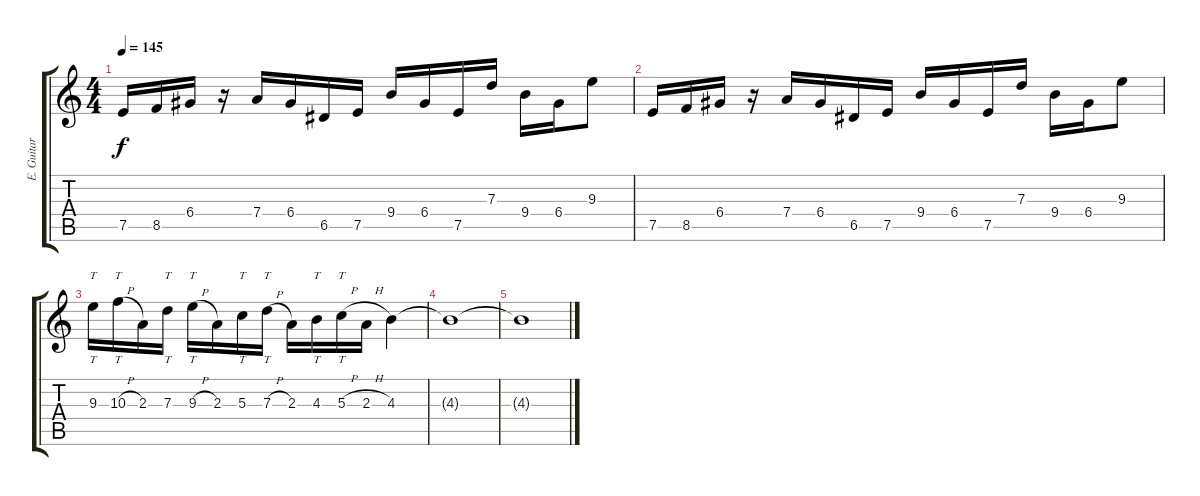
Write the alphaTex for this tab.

\track ("E. Guitar I" "E. Guitar ") {instrument overdrivenguitar}
\staff {score tabs}
\tuning (E4 B3 G3 D3 A2 E2) {hide}
\ts (4 4)
\tempo 145
\clef g2
\ks c
7.5.16{dy f} 8.5.16 6.4.16 r.16 7.4.16 6.4.16 6.5.16 7.5.16 9.4.16 6.4.16 7.5.16 7.3.16 9.4.16 6.4.16 9.3.8 |
7.5.16 8.5.16 6.4.16 r.16 7.4.16 6.4.16 6.5.16 7.5.16 9.4.16 6.4.16 7.5.16 7.3.16 9.4.16 6.4.16 9.3.8 |
9.3.16{tt} 10.3{h}.16{tt} 2.3.16 7.3.16{tt} 9.3{h}.16{tt} 2.3.16 5.3.16{tt} 7.3{h}.16{tt} 2.3.16 4.3.16{tt} 5.3{h}.16{tt} 2.3{h}.16 4.3.4 |
4.3{t}.1 |
4.3{t}.1
